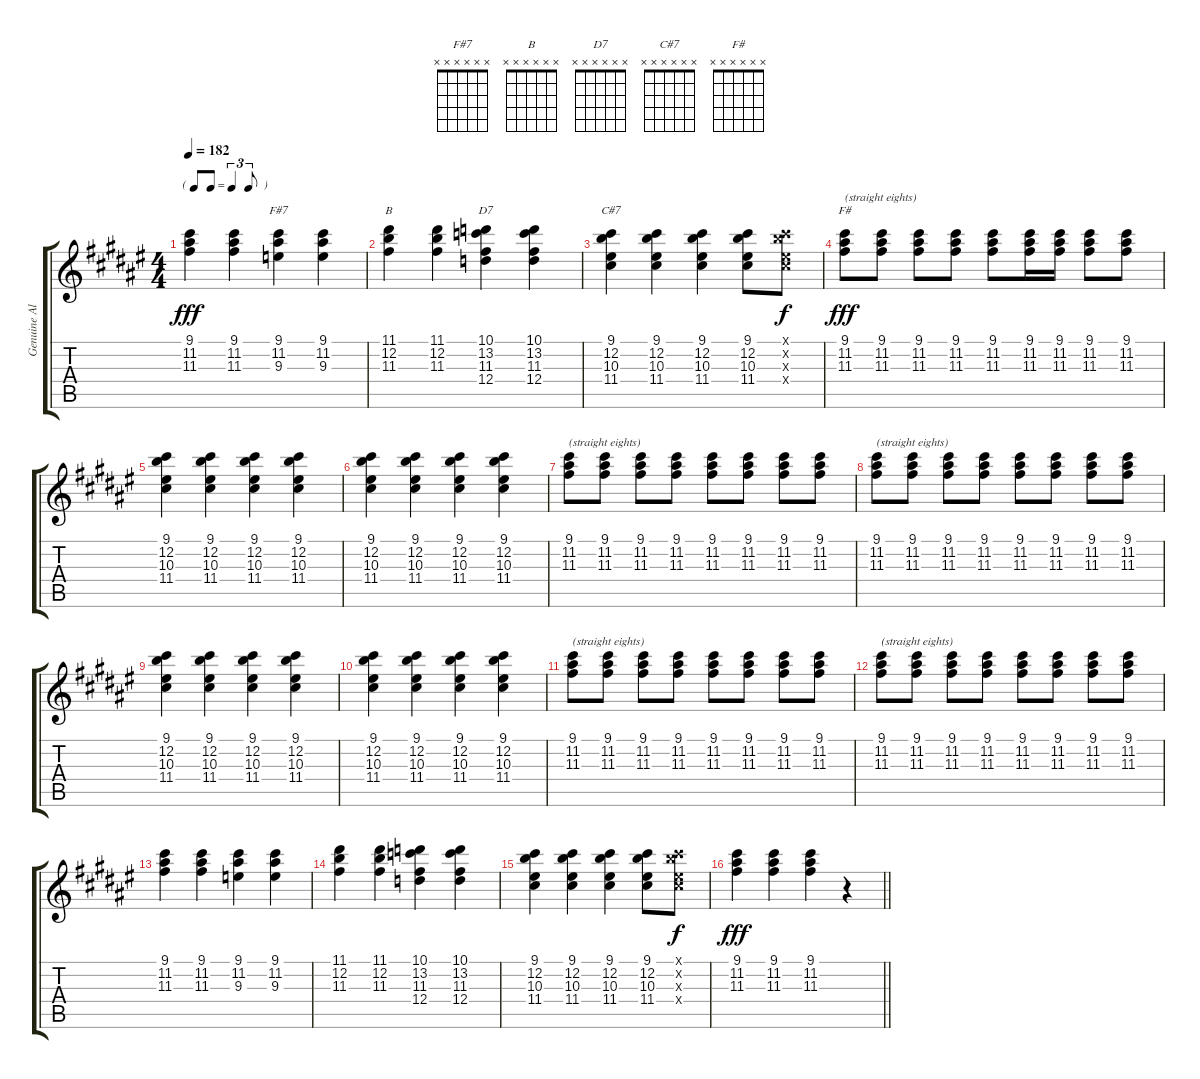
\track ("Genuine Aloha Ukulele (Made in Japan)" "Genuine Al") {instrument acousticguitarsteel}
\staff {score tabs}
\tuning (E4 B3 G3 D3 A2 E2) {hide}
\chord ("F#7" x x x x x x) {firstfret 0}
\chord ("B" x x x x x x) {firstfret 0}
\chord ("D7" x x x x x x) {firstfret 0}
\chord ("C#7" x x x x x x) {firstfret 0}
\chord ("F#" x x x x x x) {firstfret 0}
\ts (4 4)
\tf triplet8th
\tempo 182
\clef g2
\ks f#
(9.1 11.2 11.3).4{dy fff} (9.1 11.2 11.3).4 (9.1 11.2 9.3).4{ch "F#7"} (9.1 11.2 9.3).4 |
(11.1 12.2 11.3).4{ch "B"} (11.1 12.2 11.3).4 (10.1 13.2 11.3 12.4).4{ch "D7"} (10.1 13.2 11.3 12.4).4 |
(9.1 12.2 10.3 11.4).4{ch "C#7"} (9.1 12.2 10.3 11.4).4 (9.1 12.2 10.3 11.4).4 (9.1 12.2 10.3 11.4).8 (9.1{x} 12.2{x} 10.3{x} 11.4{x}).8{dy f} |
(9.1 11.2 11.3).8{ch "F#" txt "(straight eights)" dy fff} (9.1 11.2 11.3).8 (9.1 11.2 11.3).8 (9.1 11.2 11.3).8 (9.1 11.2 11.3).8 (9.1 11.2 11.3).16 (9.1 11.2 11.3).16 (9.1 11.2 11.3).8 (9.1 11.2 11.3).8 |
(9.1 12.2 10.3 11.4).4 (9.1 12.2 10.3 11.4).4 (9.1 12.2 10.3 11.4).4 (9.1 12.2 10.3 11.4).4 |
(9.1 12.2 10.3 11.4).4 (9.1 12.2 10.3 11.4).4 (9.1 12.2 10.3 11.4).4 (9.1 12.2 10.3 11.4).4 |
(9.1 11.2 11.3).8{txt "(straight eights)"} (9.1 11.2 11.3).8 (9.1 11.2 11.3).8 (9.1 11.2 11.3).8 (9.1 11.2 11.3).8 (9.1 11.2 11.3).8 (9.1 11.2 11.3).8 (9.1 11.2 11.3).8 |
(9.1 11.2 11.3).8{txt "(straight eights)"} (9.1 11.2 11.3).8 (9.1 11.2 11.3).8 (9.1 11.2 11.3).8 (9.1 11.2 11.3).8 (9.1 11.2 11.3).8 (9.1 11.2 11.3).8 (9.1 11.2 11.3).8 |
(9.1 12.2 10.3 11.4).4 (9.1 12.2 10.3 11.4).4 (9.1 12.2 10.3 11.4).4 (9.1 12.2 10.3 11.4).4 |
(9.1 12.2 10.3 11.4).4 (9.1 12.2 10.3 11.4).4 (9.1 12.2 10.3 11.4).4 (9.1 12.2 10.3 11.4).4 |
(9.1 11.2 11.3).8{txt "(straight eights)"} (9.1 11.2 11.3).8 (9.1 11.2 11.3).8 (9.1 11.2 11.3).8 (9.1 11.2 11.3).8 (9.1 11.2 11.3).8 (9.1 11.2 11.3).8 (9.1 11.2 11.3).8 |
(9.1 11.2 11.3).8{txt "(straight eights)"} (9.1 11.2 11.3).8 (9.1 11.2 11.3).8 (9.1 11.2 11.3).8 (9.1 11.2 11.3).8 (9.1 11.2 11.3).8 (9.1 11.2 11.3).8 (9.1 11.2 11.3).8 |
(9.1 11.2 11.3).4 (9.1 11.2 11.3).4 (9.1 11.2 9.3).4 (9.1 11.2 9.3).4 |
(11.1 12.2 11.3).4 (11.1 12.2 11.3).4 (10.1 13.2 11.3 12.4).4 (10.1 13.2 11.3 12.4).4 |
(9.1 12.2 10.3 11.4).4 (9.1 12.2 10.3 11.4).4 (9.1 12.2 10.3 11.4).4 (9.1 12.2 10.3 11.4).8 (9.1{x} 12.2{x} 10.3{x} 11.4{x}).8{dy f} |
\barLineRight lightlight
(9.1 11.2 11.3).4{dy fff} (9.1 11.2 11.3).4 (9.1 11.2 11.3).4 r.4
